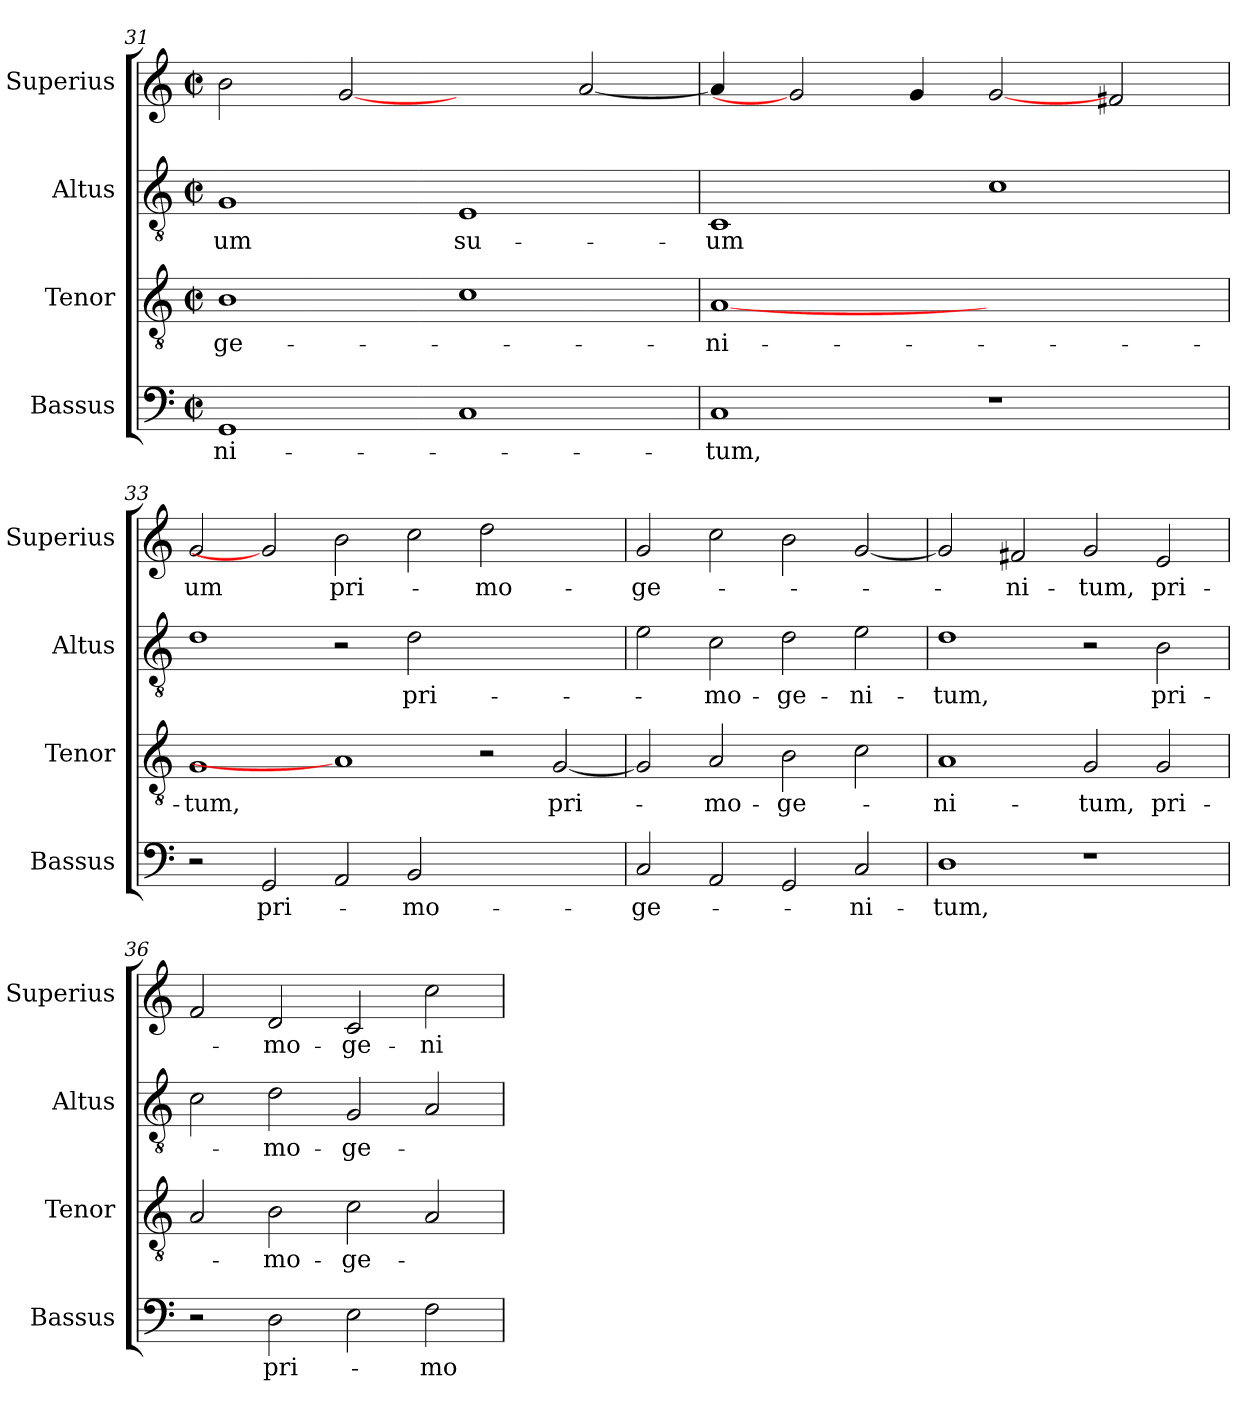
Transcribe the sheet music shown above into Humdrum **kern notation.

**kern	**text	**kern	**text	**kern	**text	**kern	**text
*part4	*part4	*part3	*part3	*part2	*part2	*part1	*part1
*staff4	*staff4	*staff3	*staff3	*staff2	*staff2	*staff1	*staff1
*I"Bassus	*	*I"Tenor	*	*I"Altus	*	*I"Superius	*
*I'Bassus	*	*I'Tenor	*	*I'Altus	*	*I'Superius	*
*clefF4	*	*clefGv2	*	*clefGv2	*	*clefG2	*
*	*	*ITrd7c12	*	*ITrd7c12	*	*	*
*k[]	*	*k[]	*	*k[]	*	*k[]	*
*M2/2	*	*M2/2	*	*M2/2	*	*M2/2	*
*met(c|)	*	*met(c|)	*	*met(c|)	*	*met(c|)	*
=31	=31	=31	=31	=31	=31	=31	=31
!	!LO:LY:b:color=#000000	!	!	!	!	!	!
!	!	!	!LO:LY:b:color=#000000	!	!	!	!
!	!	!	!	!	!LO:LY:b:color=#000000	!	!
1GGi	-ni-	1BBi	-ge-	1GGi	-um	2bi\	.
.	.	.	.	.	.	[2gi	.
!	!	!	!	!	!LO:LY:b:color=#000000	!	!
1Ci	.	1Ci	.	1EEi	su-	2ryy	.
.	.	.	.	.	.	[<2ai/	.
=32	=32	=32	=32	=32	=32	=32	=32
!	!LO:LY:b:color=#000000	!	!	!	!	!	!
!	!	!	!LO:LY:b:color=#000000	!	!	!	!
!	!	!	!	!	!LO:LY:b:color=#000000	!	!
1Ci	-tum,	[1AAi	-ni-	1CCi	-um	4ai/]	.
.	.	.	.	.	.	2gi]	.
.	.	.	.	.	.	4gi/	.
1r	.	1ryy	.	1Ci	.	[2gi	.
.	.	.	.	.	.	2f#Xi/	.
=33	=33	=33	=33	=33	=33	=33	=33
!	!	!	!LO:LY:b:color=#000000	!	!	!	!
!	!	!	!	!	!	!	!LO:LY:b:color=#000000
2r	.	1GGi	-tum,	1Di	.	2gi/	-um
!	!LO:LY:b:color=#000000	!	!	!	!	!	!
2GGi/	pri-	.	.	.	.	2gi]	.
!	!	!	!	!	!	!	!LO:LY:b:color=#000000
2AAi/	.	1AAi]	.	2r	.	2bi\	pri-
!	!LO:LY:b:color=#000000	!	!	!	!	!	!
!	!	!	!	!	!LO:LY:b:color=#000000	!	!
2BBi/	-mo-	.	.	2Di\	pri-	2cci\	.
!	!	!	!	!	!	!	!LO:LY:b:color=#000000
1ryy	.	2r	.	1ryy	.	2ddi\	-mo-
!	!	!	!LO:LY:b:color=#000000	!	!	!	!
.	.	[<2GGi/	pri-	.	.	2ryy	.
=34	=34	=34	=34	=34	=34	=34	=34
!	!LO:LY:b:color=#000000	!	!	!	!	!	!
!	!	!	!	!	!	!	!LO:LY:b:color=#000000
2Ci/	-ge-	2GGi/]	.	2Ei\	.	2gi/	-ge-
!	!	!	!LO:LY:b:color=#000000	!	!	!	!
!	!	!	!	!	!LO:LY:b:color=#000000	!	!
2AAi/	.	2AAi/	-mo-	2Ci\	-mo-	2cci\	.
!	!	!	!LO:LY:b:color=#000000	!	!	!	!
!	!	!	!	!	!LO:LY:b:color=#000000	!	!
2GGi/	.	2BBi\	-ge-	2Di\	-ge-	2bi\	.
!	!LO:LY:b:color=#000000	!	!	!	!	!	!
!	!	!	!	!	!LO:LY:b:color=#000000	!	!
2Ci/	-ni-	2Ci\	.	2Ei\	-ni-	[<2gi/	.
=35	=35	=35	=35	=35	=35	=35	=35
!	!LO:LY:b:color=#000000	!	!	!	!	!	!
!	!	!	!LO:LY:b:color=#000000	!	!	!	!
!	!	!	!	!	!LO:LY:b:color=#000000	!	!
1Di	-tum,	1AAi	-ni-	1Di	-tum,	2gi/]	.
!	!	!	!	!	!	!	!LO:LY:b:color=#000000
.	.	.	.	.	.	2f#Xi/	-ni-
!	!	!	!LO:LY:b:color=#000000	!	!	!	!
!	!	!	!	!	!	!	!LO:LY:b:color=#000000
1r	.	2GGi/	-tum,	2r	.	2gi/	-tum,
!	!	!	!LO:LY:b:color=#000000	!	!	!	!
!	!	!	!	!	!LO:LY:b:color=#000000	!	!
!	!	!	!	!	!	!	!LO:LY:b:color=#000000
.	.	2GGi/	pri-	2BBi\	pri-	2ei/	pri-
!!LO:LB:g=z
=36	=36	=36	=36	=36	=36	=36	=36
2r	.	2AAi/	.	2Ci\	.	2fi/	.
!	!LO:LY:b:color=#000000	!	!	!	!	!	!
!	!	!	!LO:LY:b:color=#000000	!	!	!	!
!	!	!	!	!	!LO:LY:b:color=#000000	!	!
!	!	!	!	!	!	!	!LO:LY:b:color=#000000
2Di\	pri-	2BBi\	-mo-	2Di\	-mo-	2di/	-mo-
!	!	!	!LO:LY:b:color=#000000	!	!	!	!
!	!	!	!	!	!LO:LY:b:color=#000000	!	!
!	!	!	!	!	!	!	!LO:LY:b:color=#000000
2Ei\	.	2Ci\	-ge-	2GGi/	-ge-	2ci/	-ge-
!	!LO:LY:b:color=#000000	!	!	!	!	!	!
!	!	!	!	!	!	!	!LO:LY:b:color=#000000
2Fi\	-mo-	2AAi/	.	2AAi/	.	2cci\	-ni-
=	=	=	=	=	=	=	=
*-	*-	*-	*-	*-	*-	*-	*-
